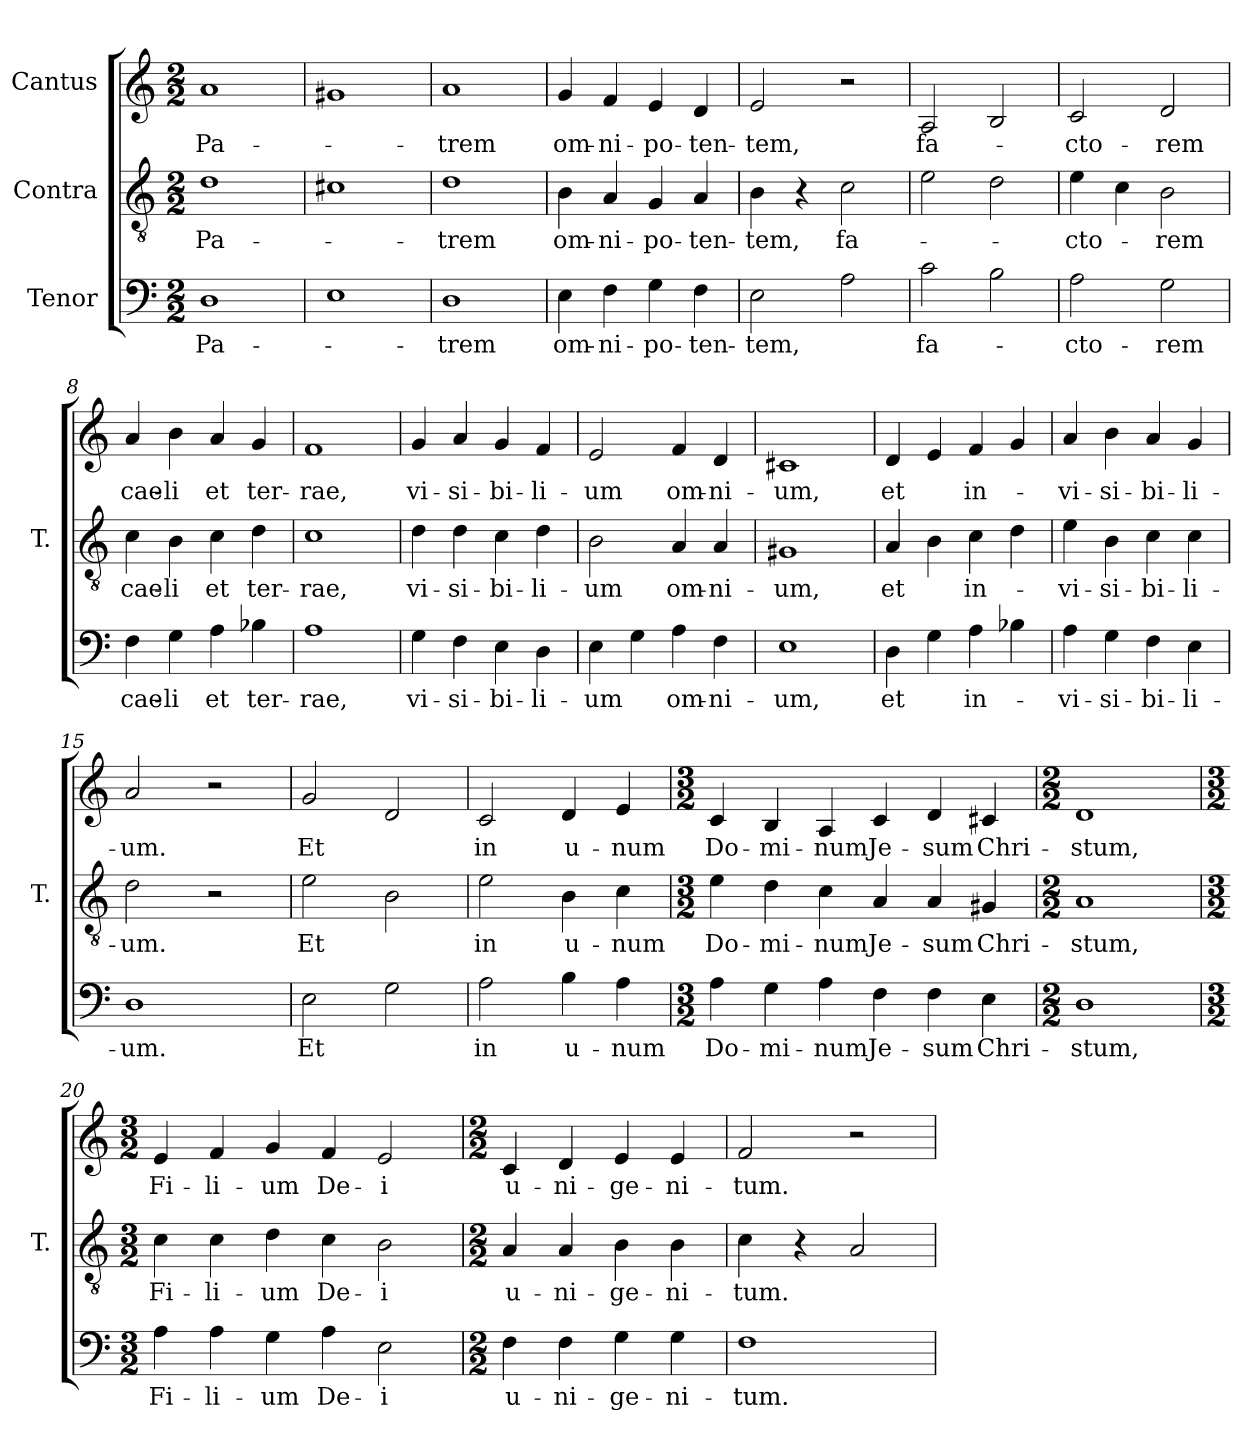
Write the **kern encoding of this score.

**kern	**text	**kern	**text	**kern	**text
*part3	*part3	*part2	*part2	*part1	*part1
*staff3	*staff3	*staff2	*staff2	*staff1	*staff1
*I"Tenor	*	*I"Contra	*	*I"Cantus	*
*	*	*I'T.	*	*	*
!!LO:PB:g=z
*clefF4	*	*clefGv2	*	*clefG2	*
*	*	*ITrd7c12	*	*	*
*k[]	*	*k[]	*	*k[]	*
*C:	*	*C:	*	*C:	*
*M2/2	*	*M2/2	*	*M2/2	*
=1	=1	=1	=1	=1	=1
!	!LO:LY:b:color=#000000	!	!LO:LY:b:color=#000000	!	!LO:LY:b:color=#000000
1Di\	Pa-	1Di\	Pa-	1ai/	Pa-
=2	=2	=2	=2	=2	=2
1Ei\	.	1C#Xi\	.	1g#Xi/	.
=3	=3	=3	=3	=3	=3
!	!LO:LY:b:color=#000000	!	!LO:LY:b:color=#000000	!	!LO:LY:b:color=#000000
1Di\	-trem	1Di\	-trem	1ai/	-trem
=4	=4	=4	=4	=4	=4
!	!LO:LY:b:color=#000000	!	!LO:LY:b:color=#000000	!	!LO:LY:b:color=#000000
4Ei\	om-	4BBi\	om-	4gi/	om-
!	!LO:LY:b:color=#000000	!	!LO:LY:b:color=#000000	!	!LO:LY:b:color=#000000
4Fi\	-ni-	4AAi/	-ni-	4fi/	-ni-
!	!LO:LY:b:color=#000000	!	!LO:LY:b:color=#000000	!	!LO:LY:b:color=#000000
4Gi\	-po-	4GGi/	-po-	4ei/	-po-
!	!LO:LY:b:color=#000000	!	!LO:LY:b:color=#000000	!	!LO:LY:b:color=#000000
4Fi\	-ten-	4AAi/	-ten-	4di/	-ten-
=5	=5	=5	=5	=5	=5
!	!LO:LY:b:color=#000000	!	!LO:LY:b:color=#000000	!	!LO:LY:b:color=#000000
2Ei\	-tem,	4BBi\	-tem,	2ei/	-tem,
.	.	4r	.	.	.
!	!	!	!LO:LY:b:color=#000000	!	!
2Ai\	.	2Ci\	fa-	2r	.
=6	=6	=6	=6	=6	=6
!	!LO:LY:b:color=#000000	!	!	!	!LO:LY:b:color=#000000
2ci\	fa-	2Ei\	.	2Ai/	fa-
2Bi\	.	2Di\	.	2Bi/	.
=7	=7	=7	=7	=7	=7
!	!LO:LY:b:color=#000000	!	!LO:LY:b:color=#000000	!	!LO:LY:b:color=#000000
2Ai\	-cto-	4Ei\	-cto-	2ci/	-cto-
.	.	4Ci\	.	.	.
!	!LO:LY:b:color=#000000	!	!LO:LY:b:color=#000000	!	!LO:LY:b:color=#000000
2Gi\	-rem	2BBi\	-rem	2di/	-rem
!!LO:LB:g=z
=8	=8	=8	=8	=8	=8
!	!LO:LY:b:color=#000000	!	!LO:LY:b:color=#000000	!	!LO:LY:b:color=#000000
4Fi\	cae-	4Ci\	cae-	4ai/	cae-
!	!LO:LY:b:color=#000000	!	!LO:LY:b:color=#000000	!	!LO:LY:b:color=#000000
4Gi\	-li	4BBi\	-li	4bi\	-li
!	!LO:LY:b:color=#000000	!	!LO:LY:b:color=#000000	!	!LO:LY:b:color=#000000
4Ai\	et	4Ci\	et	4ai/	et
!	!LO:LY:b:color=#000000	!	!LO:LY:b:color=#000000	!	!LO:LY:b:color=#000000
4B-Xi\	ter-	4Di\	ter-	4gi/	ter-
=9	=9	=9	=9	=9	=9
!	!LO:LY:b:color=#000000	!	!LO:LY:b:color=#000000	!	!LO:LY:b:color=#000000
1Ai\	-rae,	1Ci\	-rae,	1fi/	-rae,
=10	=10	=10	=10	=10	=10
!	!LO:LY:b:color=#000000	!	!LO:LY:b:color=#000000	!	!LO:LY:b:color=#000000
4Gi\	vi-	4Di\	vi-	4gi/	vi-
!	!LO:LY:b:color=#000000	!	!LO:LY:b:color=#000000	!	!LO:LY:b:color=#000000
4Fi\	-si-	4Di\	-si-	4ai/	-si-
!	!LO:LY:b:color=#000000	!	!LO:LY:b:color=#000000	!	!LO:LY:b:color=#000000
4Ei\	-bi-	4Ci\	-bi-	4gi/	-bi-
!	!LO:LY:b:color=#000000	!	!LO:LY:b:color=#000000	!	!LO:LY:b:color=#000000
4Di\	-li-	4Di\	-li-	4fi/	-li-
=11	=11	=11	=11	=11	=11
!	!LO:LY:b:color=#000000	!	!LO:LY:b:color=#000000	!	!LO:LY:b:color=#000000
4Ei\	-um	2BBi\	-um	2ei/	-um
4Gi\	.	.	.	.	.
!	!LO:LY:b:color=#000000	!	!LO:LY:b:color=#000000	!	!LO:LY:b:color=#000000
4Ai\	om-	4AAi/	om-	4fi/	om-
!	!LO:LY:b:color=#000000	!	!LO:LY:b:color=#000000	!	!LO:LY:b:color=#000000
4Fi\	-ni-	4AAi/	-ni-	4di/	-ni-
=12	=12	=12	=12	=12	=12
!	!LO:LY:b:color=#000000	!	!LO:LY:b:color=#000000	!	!LO:LY:b:color=#000000
1Ei\	-um,	1GG#Xi/	-um,	1c#Xi/	-um,
=13	=13	=13	=13	=13	=13
!	!LO:LY:b:color=#000000	!	!LO:LY:b:color=#000000	!	!LO:LY:b:color=#000000
4Di\	et	4AAi/	et	4di/	et
4Gi\	.	4BBi\	.	4ei/	.
!	!LO:LY:b:color=#000000	!	!LO:LY:b:color=#000000	!	!LO:LY:b:color=#000000
4Ai\	in-	4Ci\	in-	4fi/	in-
4B-Xi\	.	4Di\	.	4gi/	.
!!LO:LB:g=z
=14	=14	=14	=14	=14	=14
!	!LO:LY:b:color=#000000	!	!LO:LY:b:color=#000000	!	!LO:LY:b:color=#000000
4Ai\	-vi-	4Ei\	-vi-	4ai/	-vi-
!	!LO:LY:b:color=#000000	!	!LO:LY:b:color=#000000	!	!LO:LY:b:color=#000000
4Gi\	-si-	4BBi\	-si-	4bi\	-si-
!	!LO:LY:b:color=#000000	!	!LO:LY:b:color=#000000	!	!LO:LY:b:color=#000000
4Fi\	-bi-	4Ci\	-bi-	4ai/	-bi-
!	!LO:LY:b:color=#000000	!	!LO:LY:b:color=#000000	!	!LO:LY:b:color=#000000
4Ei\	-li-	4Ci\	-li-	4gi/	-li-
=15	=15	=15	=15	=15	=15
!	!LO:LY:b:color=#000000	!	!LO:LY:b:color=#000000	!	!LO:LY:b:color=#000000
1Di\	-um.	2Di\	-um.	2ai/	-um.
.	.	2r	.	2r	.
=16	=16	=16	=16	=16	=16
!	!LO:LY:b:color=#000000	!	!LO:LY:b:color=#000000	!	!LO:LY:b:color=#000000
2Ei\	Et	2Ei\	Et	2gi/	Et
2Gi\	.	2BBi\	.	2di/	.
=17	=17	=17	=17	=17	=17
!	!LO:LY:b:color=#000000	!	!LO:LY:b:color=#000000	!	!LO:LY:b:color=#000000
2Ai\	in	2Ei\	in	2ci/	in
!	!LO:LY:b:color=#000000	!	!LO:LY:b:color=#000000	!	!LO:LY:b:color=#000000
4Bi\	u-	4BBi\	u-	4di/	u-
!	!LO:LY:b:color=#000000	!	!LO:LY:b:color=#000000	!	!LO:LY:b:color=#000000
4Ai\	-num	4Ci\	-num	4ei/	-num
=18	=18	=18	=18	=18	=18
*M3/2	*	*M3/2	*	*M3/2	*
!	!LO:LY:b:color=#000000	!	!LO:LY:b:color=#000000	!	!LO:LY:b:color=#000000
4Ai\	Do-	4Ei\	Do-	4ci/	Do-
!	!LO:LY:b:color=#000000	!	!LO:LY:b:color=#000000	!	!LO:LY:b:color=#000000
4Gi\	-mi-	4Di\	-mi-	4Bi/	-mi-
!	!LO:LY:b:color=#000000	!	!LO:LY:b:color=#000000	!	!LO:LY:b:color=#000000
4Ai\	-num	4Ci\	-num	4Ai/	-num
!	!LO:LY:b:color=#000000	!	!LO:LY:b:color=#000000	!	!LO:LY:b:color=#000000
4Fi\	Je-	4AAi/	Je-	4ci/	Je-
!	!LO:LY:b:color=#000000	!	!LO:LY:b:color=#000000	!	!LO:LY:b:color=#000000
4Fi\	-sum	4AAi/	-sum	4di/	-sum
!	!LO:LY:b:color=#000000	!	!LO:LY:b:color=#000000	!	!LO:LY:b:color=#000000
4Ei\	Chri-	4GG#Xi/	Chri-	4c#Xi/	Chri-
=19	=19	=19	=19	=19	=19
*M2/2	*	*M2/2	*	*M2/2	*
!	!LO:LY:b:color=#000000	!	!LO:LY:b:color=#000000	!	!LO:LY:b:color=#000000
1Di\	-stum,	1AAi/	-stum,	1di/	-stum,
!!LO:PB:g=z
=20	=20	=20	=20	=20	=20
*M3/2	*	*M3/2	*	*M3/2	*
!	!LO:LY:b:color=#000000	!	!LO:LY:b:color=#000000	!	!LO:LY:b:color=#000000
4Ai\	Fi-	4Ci\	Fi-	4ei/	Fi-
!	!LO:LY:b:color=#000000	!	!LO:LY:b:color=#000000	!	!LO:LY:b:color=#000000
4Ai\	-li-	4Ci\	-li-	4fi/	-li-
!	!LO:LY:b:color=#000000	!	!LO:LY:b:color=#000000	!	!LO:LY:b:color=#000000
4Gi\	-um	4Di\	-um	4gi/	-um
!	!LO:LY:b:color=#000000	!	!LO:LY:b:color=#000000	!	!LO:LY:b:color=#000000
4Ai\	De-	4Ci\	De-	4fi/	De-
!	!LO:LY:b:color=#000000	!	!LO:LY:b:color=#000000	!	!LO:LY:b:color=#000000
2Ei\	-i	2BBi\	-i	2ei/	-i
=21	=21	=21	=21	=21	=21
*M2/2	*	*M2/2	*	*M2/2	*
!	!LO:LY:b:color=#000000	!	!LO:LY:b:color=#000000	!	!LO:LY:b:color=#000000
4Fi\	u-	4AAi/	u-	4ci/	u-
!	!LO:LY:b:color=#000000	!	!LO:LY:b:color=#000000	!	!LO:LY:b:color=#000000
4Fi\	-ni-	4AAi/	-ni-	4di/	-ni-
!	!LO:LY:b:color=#000000	!	!LO:LY:b:color=#000000	!	!LO:LY:b:color=#000000
4Gi\	-ge-	4BBi\	-ge-	4ei/	-ge-
!	!LO:LY:b:color=#000000	!	!LO:LY:b:color=#000000	!	!LO:LY:b:color=#000000
4Gi\	-ni-	4BBi\	-ni-	4ei/	-ni-
=22	=22	=22	=22	=22	=22
!	!LO:LY:b:color=#000000	!	!LO:LY:b:color=#000000	!	!LO:LY:b:color=#000000
1Fi\	-tum.	4Ci\	-tum.	2fi/	-tum.
.	.	4r	.	.	.
.	.	2AAi/	.	2r	.
=	=	=	=	=	=
*-	*-	*-	*-	*-	*-
